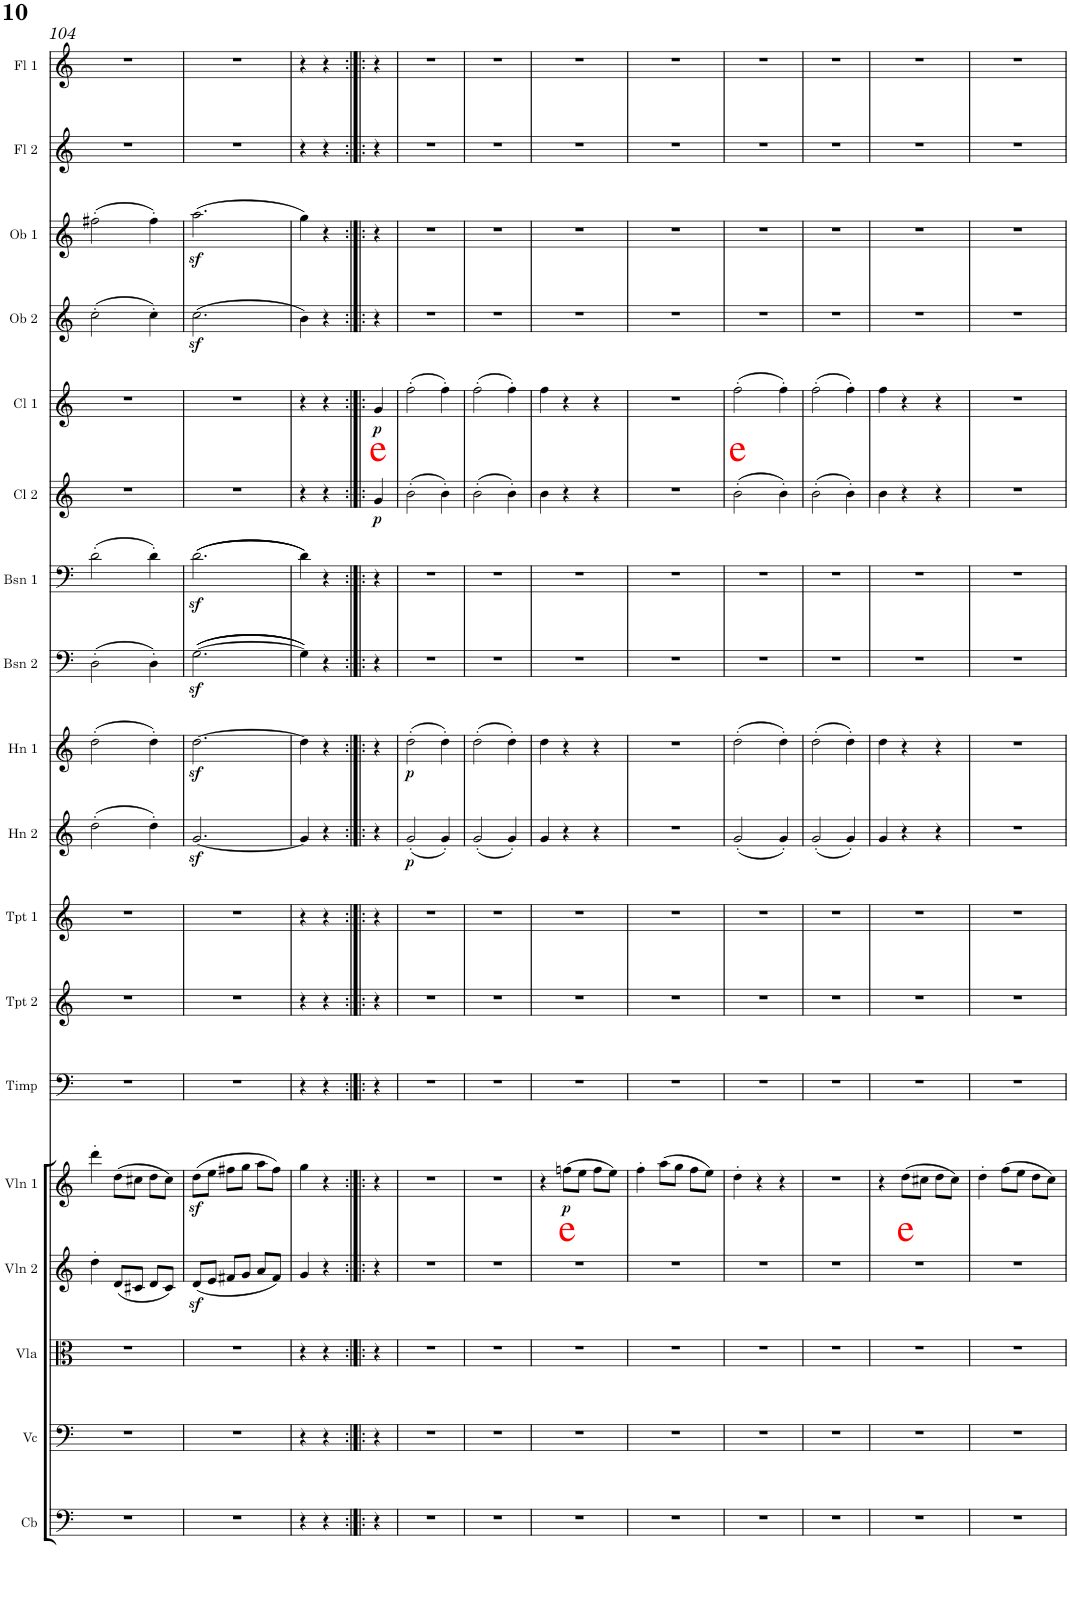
**kern	**kern	**kern	**kern	**kern	**text	**dynam	**kern	**kern	**kern	**kern	**dynam	**kern	**dynam	**kern	**kern	**kern	**dynam	**kern	**text	**dynam	**kern	**kern	**kern	**kern
*part18	*part17	*part16	*part15	*part14	*part14	*part14	*part13	*part12	*part11	*part10	*part10	*part9	*part9	*part8	*part7	*part6	*part6	*part5	*part5	*part5	*part4	*part3	*part2	*part1
*staff18	*staff17	*staff16	*staff15	*staff14	*staff14	*staff14	*staff13	*staff12	*staff11	*staff10	*staff10	*staff9	*staff9	*staff8	*staff7	*staff6	*staff6	*staff5	*staff5	*staff5	*staff4	*staff3	*staff2	*staff1
*I"Contrabass	*I"Violoncello	*I"Viola	*I"Violin 2	*I"Violin 1	*	*	*I"Timpani	*I"C Trumpet 2	*I"C Trumpet 1	*I"C Horn 2	*	*I"C Horn 1	*	*I"Bassoon 2	*I"Bassoon 1	*I"C Clarinet 2	*	*I"C Clarinet 1	*	*	*I"Oboe 2	*I"Oboe 1	*I"Flute 2	*I"Flute 1
*I'Cb	*I'Vc	*I'Vla	*I'Vln 2	*I'Vln 1	*	*	*I'Timp	*I'Tpt 2	*I'Tpt 1	*I'Hn 2	*	*I'Hn 1	*	*I'Bsn 2	*I'Bsn 1	*I'Cl 2	*	*I'Cl 1	*	*	*I'Ob 2	*I'Ob 1	*I'Fl 2	*I'Fl 1
!!LO:PB:g=z
*clefF4	*clefF4	*clefC3	*clefG2	*clefG2	*	*	*clefF4	*clefG2	*clefG2	*clefG2	*	*clefG2	*	*clefF4	*clefF4	*clefG2	*	*clefG2	*	*	*clefG2	*clefG2	*clefG2	*clefG2
*Trd7c12	*	*	*	*	*	*	*	*Trd1c2	*Trd1c2	*Trd7c12	*	*Trd7c12	*	*	*	*Trd1c2	*	*Trd1c2	*	*	*	*	*	*
*k[]	*k[]	*k[]	*k[]	*k[]	*	*	*k[]	*k[]	*k[]	*k[]	*	*k[]	*	*k[]	*k[]	*k[]	*	*k[]	*	*	*k[]	*k[]	*k[]	*k[]
*M3/4	*M3/4	*M3/4	*M3/4	*M3/4	*	*	*M3/4	*M3/4	*M3/4	*M3/4	*	*M3/4	*	*M3/4	*M3/4	*M3/4	*	*M3/4	*	*	*M3/4	*M3/4	*M3/4	*M3/4
=104	=104	=104	=104	=104	=104	=104	=104	=104	=104	=104	=104	=104	=104	=104	=104	=104	=104	=104	=104	=104	=104	=104	=104	=104
2.r	2.r	2.r	4dd'\	4ddd'\	.	.	2.r	2.r	2.r	(2dd'\	.	(2dd'\	.	(2D'\	(2d'\	2.r	.	2.r	.	.	(2cc'\	(2ff#X'\	2.r	2.r
.	.	.	(8d/L	(8dd\L	.	.	.	.	.	.	.	.	.	.	.	.	.	.	.	.	.	.	.	.
.	.	.	8c#X/J	8cc#X\J	.	.	.	.	.	.	.	.	.	.	.	.	.	.	.	.	.	.	.	.
.	.	.	8d/L	8dd\L	.	.	.	.	.	4dd'\)	.	4dd'\)	.	4D'\)	4d'\)	.	.	.	.	.	4cc'\)	4ff#'\)	.	.
.	.	.	8c#/J)	8cc#\J)	.	.	.	.	.	.	.	.	.	.	.	.	.	.	.	.	.	.	.	.
=105	=105	=105	=105	=105	=105	=105	=105	=105	=105	=105	=105	=105	=105	=105	=105	=105	=105	=105	=105	=105	=105	=105	=105	=105
2.r	2.r	2.r	(8dz</L	(8ddz<\L	.	.	2.r	2.r	2.r	[2.gz</	.	[2.ddz<\	.	(([2.Gz<\	((2.dz<\	2.r	.	2.r	.	.	(2.ccz<\	(2.aaz<\	2.r	2.r
.	.	.	8e/J	8ee\J	.	.	.	.	.	.	.	.	.	.	.	.	.	.	.	.	.	.	.	.
.	.	.	8f#X/L	8ff#X\L	.	.	.	.	.	.	.	.	.	.	.	.	.	.	.	.	.	.	.	.
.	.	.	8g/J	8gg\J	.	.	.	.	.	.	.	.	.	.	.	.	.	.	.	.	.	.	.	.
.	.	.	8a/L	8aa\L	.	.	.	.	.	.	.	.	.	.	.	.	.	.	.	.	.	.	.	.
.	.	.	8f#/J)	8ff#\J)	.	.	.	.	.	.	.	.	.	.	.	.	.	.	.	.	.	.	.	.
=106	=106	=106	=106	=106	=106	=106	=106	=106	=106	=106	=106	=106	=106	=106	=106	=106	=106	=106	=106	=106	=106	=106	=106	=106
4r	4r	4r	4g/	4gg\	.	.	4r	4r	4r	4g/]	.	4dd\]	.	4G\]))	4d\))	4r	.	4r	.	.	4b\)	4gg\)	4r	4r
4r	4r	4r	4r	4r	.	.	4r	4r	4r	4r	.	4r	.	4r	4r	4r	.	4r	.	.	4r	4r	4r	4r
=107:|!|:	=107:|!|:	=107:|!|:	=107:|!|:	=107:|!|:	=107:|!|:	=107:|!|:	=107:|!|:	=107:|!|:	=107:|!|:	=107:|!|:	=107:|!|:	=107:|!|:	=107:|!|:	=107:|!|:	=107:|!|:	=107:|!|:	=107:|!|:	=107:|!|:	=107:|!|:	=107:|!|:	=107:|!|:	=107:|!|:	=107:|!|:	=107:|!|:
!	!	!	!	!	!	!	!	!	!	!	!	!	!	!	!	!	!LO:DY:b	!	!LO:LY:b:color=#FF0000	!LO:DY:b	!	!	!	!
4r	4r	4r	4r	4r	.	.	4r	4r	4r	4r	.	4r	.	4r	4r	4g/	p	4g/	e	p	4r	4r	4r	4r
=108	=108	=108	=108	=108	=108	=108	=108	=108	=108	=108	=108	=108	=108	=108	=108	=108	=108	=108	=108	=108	=108	=108	=108	=108
!	!	!	!	!	!	!	!	!	!	!	!LO:DY:b	!	!LO:DY:b	!	!	!	!	!	!	!	!	!	!	!
2.r	2.r	2.r	2.r	2.r	.	.	2.r	2.r	2.r	(2g'/	p	(2dd'\	p	2.r	2.r	(2b'\	.	(2ff'\	.	.	2.r	2.r	2.r	2.r
.	.	.	.	.	.	.	.	.	.	4g'/)	.	4dd'\)	.	.	.	4b'\)	.	4ff'\)	.	.	.	.	.	.
=109	=109	=109	=109	=109	=109	=109	=109	=109	=109	=109	=109	=109	=109	=109	=109	=109	=109	=109	=109	=109	=109	=109	=109	=109
2.r	2.r	2.r	2.r	2.r	.	.	2.r	2.r	2.r	(2g'/	.	(2dd'\	.	2.r	2.r	(2b'\	.	(2ff'\	.	.	2.r	2.r	2.r	2.r
.	.	.	.	.	.	.	.	.	.	4g'/)	.	4dd'\)	.	.	.	4b'\)	.	4ff'\)	.	.	.	.	.	.
=110	=110	=110	=110	=110	=110	=110	=110	=110	=110	=110	=110	=110	=110	=110	=110	=110	=110	=110	=110	=110	=110	=110	=110	=110
2.r	2.r	2.r	2.r	4r	.	.	2.r	2.r	2.r	4g/	.	4dd\	.	2.r	2.r	4b\	.	4ff\	.	.	2.r	2.r	2.r	2.r
!	!	!	!	!	!LO:LY:b:color=#FF0000	!LO:DY:b	!	!	!	!	!	!	!	!	!	!	!	!	!	!	!	!	!	!
.	.	.	.	(8ffn\L	e	p	.	.	.	4r	.	4r	.	.	.	4r	.	4r	.	.	.	.	.	.
.	.	.	.	8ee\J	.	.	.	.	.	.	.	.	.	.	.	.	.	.	.	.	.	.	.	.
.	.	.	.	8ff\L	.	.	.	.	.	4r	.	4r	.	.	.	4r	.	4r	.	.	.	.	.	.
.	.	.	.	8ee\J)	.	.	.	.	.	.	.	.	.	.	.	.	.	.	.	.	.	.	.	.
=111	=111	=111	=111	=111	=111	=111	=111	=111	=111	=111	=111	=111	=111	=111	=111	=111	=111	=111	=111	=111	=111	=111	=111	=111
2.r	2.r	2.r	2.r	4ff'\	.	.	2.r	2.r	2.r	2.r	.	2.r	.	2.r	2.r	2.r	.	2.r	.	.	2.r	2.r	2.r	2.r
.	.	.	.	(8aa\L	.	.	.	.	.	.	.	.	.	.	.	.	.	.	.	.	.	.	.	.
.	.	.	.	8gg\J	.	.	.	.	.	.	.	.	.	.	.	.	.	.	.	.	.	.	.	.
.	.	.	.	8ff\L	.	.	.	.	.	.	.	.	.	.	.	.	.	.	.	.	.	.	.	.
.	.	.	.	8ee\J)	.	.	.	.	.	.	.	.	.	.	.	.	.	.	.	.	.	.	.	.
=112	=112	=112	=112	=112	=112	=112	=112	=112	=112	=112	=112	=112	=112	=112	=112	=112	=112	=112	=112	=112	=112	=112	=112	=112
!	!	!	!	!	!	!	!	!	!	!	!	!	!	!	!	!	!	!	!LO:LY:b:color=#FF0000	!	!	!	!	!
2.r	2.r	2.r	2.r	4dd'\	.	.	2.r	2.r	2.r	(2g'/	.	(2dd'\	.	2.r	2.r	(2b'\	.	(2ff'\	e	.	2.r	2.r	2.r	2.r
.	.	.	.	4r	.	.	.	.	.	.	.	.	.	.	.	.	.	.	.	.	.	.	.	.
.	.	.	.	4r	.	.	.	.	.	4g'/)	.	4dd'\)	.	.	.	4b'\)	.	4ff'\)	.	.	.	.	.	.
=113	=113	=113	=113	=113	=113	=113	=113	=113	=113	=113	=113	=113	=113	=113	=113	=113	=113	=113	=113	=113	=113	=113	=113	=113
2.r	2.r	2.r	2.r	2.r	.	.	2.r	2.r	2.r	(2g'/	.	(2dd'\	.	2.r	2.r	(2b'\	.	(2ff'\	.	.	2.r	2.r	2.r	2.r
.	.	.	.	.	.	.	.	.	.	4g'/)	.	4dd'\)	.	.	.	4b'\)	.	4ff'\)	.	.	.	.	.	.
=114	=114	=114	=114	=114	=114	=114	=114	=114	=114	=114	=114	=114	=114	=114	=114	=114	=114	=114	=114	=114	=114	=114	=114	=114
2.r	2.r	2.r	2.r	4r	.	.	2.r	2.r	2.r	4g/	.	4dd\	.	2.r	2.r	4b\	.	4ff\	.	.	2.r	2.r	2.r	2.r
!	!	!	!	!	!LO:LY:b:color=#FF0000	!	!	!	!	!	!	!	!	!	!	!	!	!	!	!	!	!	!	!
.	.	.	.	(8dd\L	e	.	.	.	.	4r	.	4r	.	.	.	4r	.	4r	.	.	.	.	.	.
.	.	.	.	8cc#X\J	.	.	.	.	.	.	.	.	.	.	.	.	.	.	.	.	.	.	.	.
.	.	.	.	8dd\L	.	.	.	.	.	4r	.	4r	.	.	.	4r	.	4r	.	.	.	.	.	.
.	.	.	.	8cc#\J)	.	.	.	.	.	.	.	.	.	.	.	.	.	.	.	.	.	.	.	.
=115	=115	=115	=115	=115	=115	=115	=115	=115	=115	=115	=115	=115	=115	=115	=115	=115	=115	=115	=115	=115	=115	=115	=115	=115
2.r	2.r	2.r	2.r	4dd'\	.	.	2.r	2.r	2.r	2.r	.	2.r	.	2.r	2.r	2.r	.	2.r	.	.	2.r	2.r	2.r	2.r
.	.	.	.	(8ff\L	.	.	.	.	.	.	.	.	.	.	.	.	.	.	.	.	.	.	.	.
.	.	.	.	8ee\J	.	.	.	.	.	.	.	.	.	.	.	.	.	.	.	.	.	.	.	.
.	.	.	.	8dd\L	.	.	.	.	.	.	.	.	.	.	.	.	.	.	.	.	.	.	.	.
.	.	.	.	8cc\J)	.	.	.	.	.	.	.	.	.	.	.	.	.	.	.	.	.	.	.	.
=	=	=	=	=	=	=	=	=	=	=	=	=	=	=	=	=	=	=	=	=	=	=	=	=
*-	*-	*-	*-	*-	*-	*-	*-	*-	*-	*-	*-	*-	*-	*-	*-	*-	*-	*-	*-	*-	*-	*-	*-	*-
